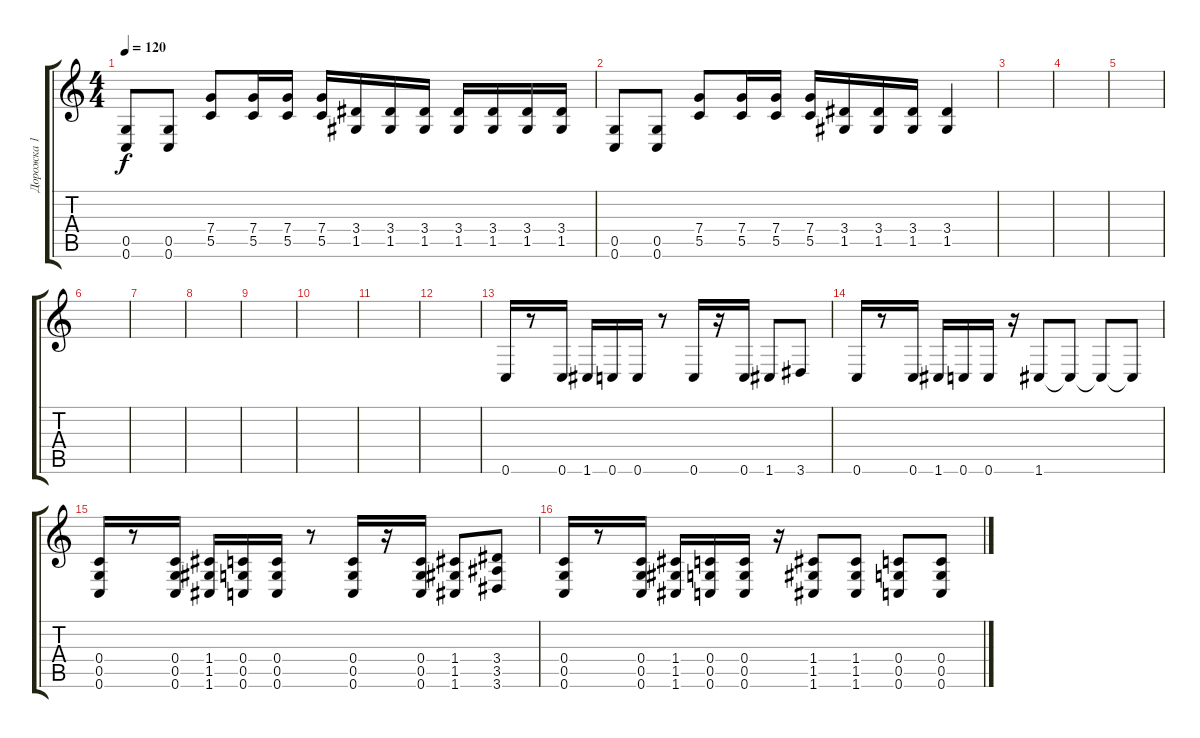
\track ("Дорожка 1" "Дорожка 1") {instrument distortionguitar}
\staff {score tabs}
\tuning (D4 A3 F3 C3 G2 C2) {hide}
\ts (4 4)
\tempo 120
\clef g2
\ks c
(0.5 0.6).8{dy f} (0.5 0.6).8 (7.4 5.5).8 (7.4 5.5).16 (7.4 5.5).16 (7.4 5.5).16 (3.4 1.5).16 (3.4 1.5).16 (3.4 1.5).16 (3.4 1.5).16 (3.4 1.5).16 (3.4 1.5).16 (3.4 1.5).16 |
(0.5 0.6).8 (0.5 0.6).8 (7.4 5.5).8 (7.4 5.5).16 (7.4 5.5).16 (7.4 5.5).16 (3.4 1.5).16 (3.4 1.5).16 (3.4 1.5).16 (3.4 1.5).4 |
|
|
|
|
|
|
|
|
|
|
0.6.16 r.8 0.6.16 1.6.16 0.6.16 0.6.16 r.8 0.6.16 r.16 0.6.16 1.6.8 3.6.8 |
0.6.16 r.8 0.6.16 1.6.16 0.6.16 0.6.16 r.16 1.6.8 1.6{t}.8 1.6{t}.8 1.6{t}.8 |
(0.4 0.5 0.6).16 r.8 (0.4 0.5 0.6).16 (1.4 1.5 1.6).16 (0.4 0.5 0.6).16 (0.4 0.5 0.6).16 r.8 (0.4 0.5 0.6).16 r.16 (0.4 0.5 0.6).16 (1.4 1.5 1.6).8 (3.4 3.5 3.6).8 |
(0.4 0.5 0.6).16 r.8 (0.4 0.5 0.6).16 (1.4 1.5 1.6).16 (0.4 0.5 0.6).16 (0.4 0.5 0.6).16 r.16 (1.4 1.5 1.6).8 (1.4 1.5 1.6).8 (0.4 0.5 0.6).8 (0.4 0.5 0.6).8
